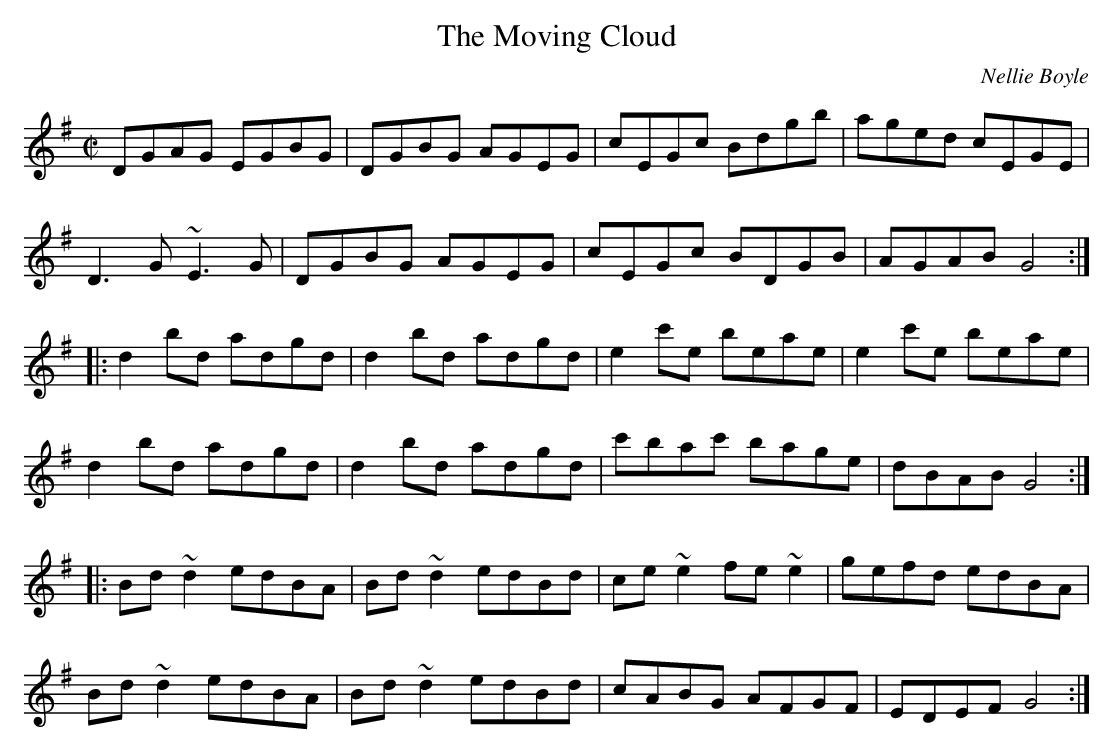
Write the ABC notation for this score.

X:1
T:Moving Cloud, The
C:Nellie Boyle
M:C|
K:G
DGAG EGBG|DGBG AGEG|cEGc Bdgb|aged cEGE|
D3G ~E3G|DGBG AGEG|cEGc BDGB|AGAB G4:|
|:d2bd adgd|d2bd adgd|e2c'e beae|e2c'e beae|
d2bd adgd|d2bd adgd|c'bac' bage|dBAB G4:|
|:Bd~d2 edBA|Bd~d2 edBd|ce~e2 fe~e2|gefd edBA|
Bd~d2 edBA|Bd~d2 edBd|cABG AFGF|EDEF G4:|
